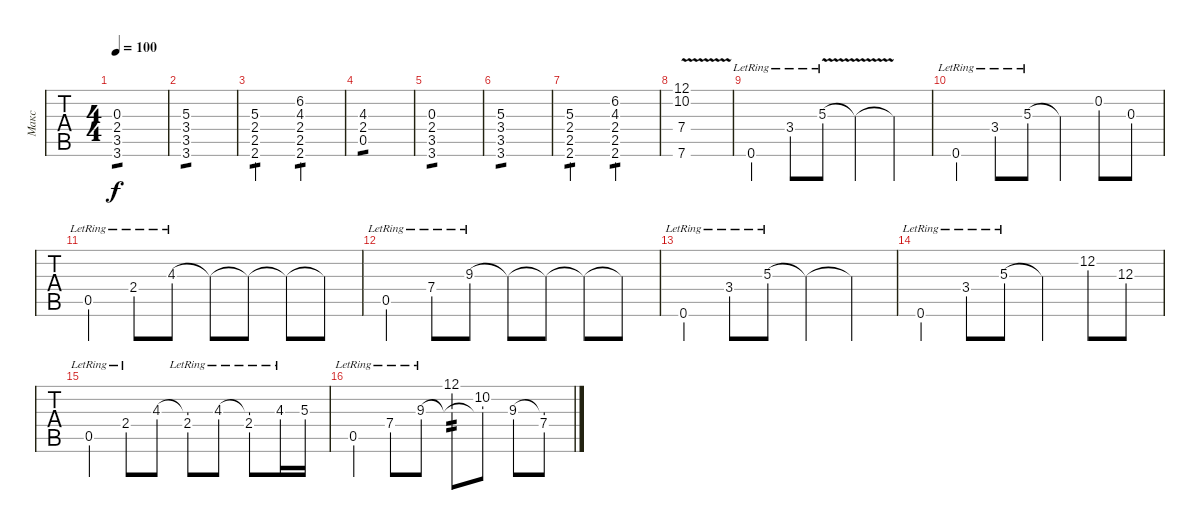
\track ("Макс" "Макс") {instrument acousticguitarsteel}
\staff {tabs}
\tuning (Eb4 Bb3 Gb3 Db3 Ab2 Db2) {hide}
\ts (4 4)
\tempo 100
\clef g2
\ks c
(0.3 2.4 3.5 3.6).1{tp 1 dy f} |
(5.3 3.4 3.5 3.6).1{tp 1} |
(5.3 2.4 2.5 2.6).2{tp 1} (6.2 4.3 2.4 2.5 2.6).2{tp 1} |
(4.3 2.4 0.5).1{tp 1} |
(0.3 2.4 3.5 3.6).1{tp 1} |
(5.3 3.4 3.5 3.6).1{tp 1} |
(5.3 2.4 2.5 2.6).2{tp 1} (6.2 4.3 2.4 2.5 2.6).2{tp 1} |
(12.1{v} 10.2{v} 7.4 7.6).1 |
0.6{lr}.4{instrument acousticguitarsteel} 3.4{lr}.8 5.3{v lr}.8 5.3{t}.4 5.3{t}.4 |
0.6{lr}.4 3.4{lr}.8 5.3{lr}.8 5.3{t}.4 0.2.8 0.3.8 |
0.5{lr}.4 2.4{lr}.8 4.3{lr}.8 4.3{t}.8 4.3{t}.8 4.3{t}.8 4.3{t}.8 |
0.5{lr}.4 7.4{lr}.8 9.3{lr}.8 9.3{t}.8 9.3{t}.8 9.3{t}.8 9.3{t}.8 |
0.6{lr}.4 3.4{lr}.8 5.3{lr}.8 5.3{t}.4 5.3{t}.4 |
0.6{lr}.4 3.4{lr}.8 5.3{lr}.8 5.3{t}.4 12.2.8 12.3.8 |
0.5{lr}.4 2.4{lr}.8 4.3.8 (4.3{t} 2.4{lr}).8 4.3{lr}.8 (4.3{t} 2.4{lr}).8 4.3{lr}.16 5.3.16 |
0.5{lr}.4 7.4{lr}.8 9.3{lr}.8 (12.1 9.3{t}).8{tp 2} (10.2 9.3{t}).8 9.3.8 (9.3{t} 7.4).8
